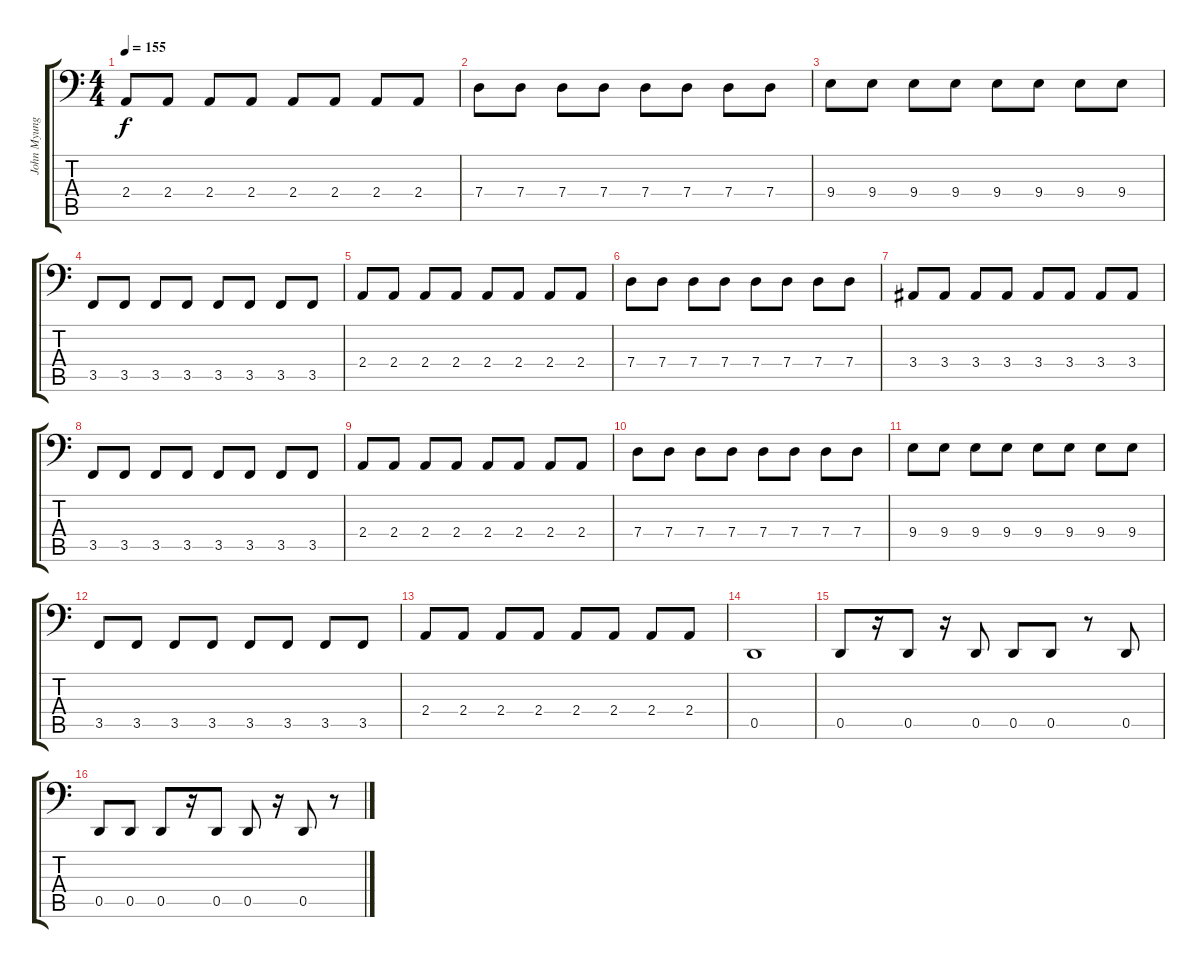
\track ("John Myung" "John Myung") {instrument electricbassfinger}
\staff {score tabs}
\tuning (Bb2 F2 C2 G1 D1 A0) {hide}
\ts (4 4)
\tempo 155
\clef f4
\ks c
2.4.8{dy f} 2.4.8 2.4.8 2.4.8 2.4.8 2.4.8 2.4.8 2.4.8 |
7.4.8 7.4.8 7.4.8 7.4.8 7.4.8 7.4.8 7.4.8 7.4.8 |
9.4.8 9.4.8 9.4.8 9.4.8 9.4.8 9.4.8 9.4.8 9.4.8 |
3.5.8 3.5.8 3.5.8 3.5.8 3.5.8 3.5.8 3.5.8 3.5.8 |
2.4.8 2.4.8 2.4.8 2.4.8 2.4.8 2.4.8 2.4.8 2.4.8 |
7.4.8 7.4.8 7.4.8 7.4.8 7.4.8 7.4.8 7.4.8 7.4.8 |
3.4.8 3.4.8 3.4.8 3.4.8 3.4.8 3.4.8 3.4.8 3.4.8 |
3.5.8 3.5.8 3.5.8 3.5.8 3.5.8 3.5.8 3.5.8 3.5.8 |
2.4.8 2.4.8 2.4.8 2.4.8 2.4.8 2.4.8 2.4.8 2.4.8 |
7.4.8 7.4.8 7.4.8 7.4.8 7.4.8 7.4.8 7.4.8 7.4.8 |
9.4.8 9.4.8 9.4.8 9.4.8 9.4.8 9.4.8 9.4.8 9.4.8 |
3.5.8 3.5.8 3.5.8 3.5.8 3.5.8 3.5.8 3.5.8 3.5.8 |
2.4.8 2.4.8 2.4.8 2.4.8 2.4.8 2.4.8 2.4.8 2.4.8 |
0.5.1 |
0.5.8 r.16 0.5.8 r.16 0.5.8 0.5.8 0.5.8 r.8 0.5.8 |
0.5.8 0.5.8 0.5.8 r.16 0.5.8 0.5.8 r.16 0.5.8 r.8
